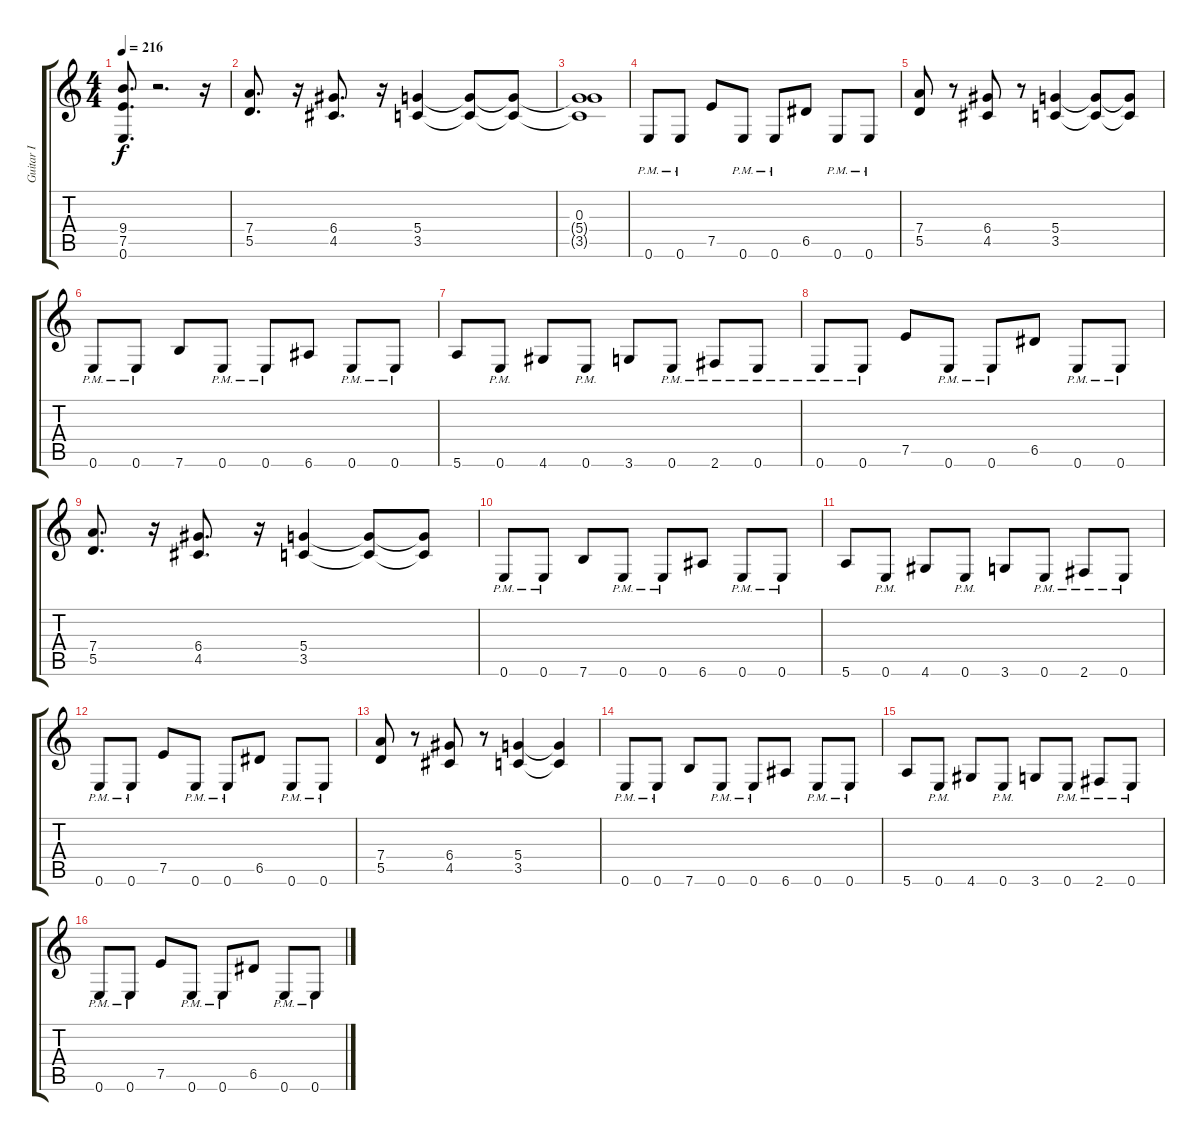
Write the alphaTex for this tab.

\track ("Guitar I" "Guitar I") {instrument distortionguitar}
\staff {score tabs}
\tuning (E4 B3 G3 D3 A2 E2) {hide}
\ts (4 4)
\tempo 216
\clef g2
\ks c
(9.4 7.5 0.6).8{d dy f instrument distortionguitar} r.2{d} r.16 |
(7.4 5.5).8{d} r.16 (6.4 4.5).8{d} r.16 (5.4 3.5).4 (5.4{t} 3.5{t}).8 (5.4{t} 3.5{t}).8 |
(0.3 5.4{t} 3.5{t}).1 |
0.6{pm}.8 0.6{pm}.8 7.5.8 0.6{pm}.8 0.6{pm}.8 6.5.8 0.6{pm}.8 0.6{pm}.8 |
(7.4 5.5).8 r.8 (6.4 4.5).8 r.8 (5.4 3.5).4 (5.4{t} 3.5{t}).8 (5.4{t} 3.5{t}).8 |
0.6{pm}.8 0.6{pm}.8 7.6.8 0.6{pm}.8 0.6{pm}.8 6.6.8 0.6{pm}.8 0.6{pm}.8 |
5.6.8 0.6{pm}.8 4.6.8 0.6{pm}.8 3.6.8 0.6{pm}.8 2.6{pm}.8 0.6{pm}.8 |
0.6{pm}.8 0.6{pm}.8 7.5.8 0.6{pm}.8 0.6{pm}.8 6.5.8 0.6{pm}.8 0.6{pm}.8 |
(7.4 5.5).8{d} r.16 (6.4 4.5).8{d} r.16 (5.4 3.5).4 (5.4{t} 3.5{t}).8 (5.4{t} 3.5{t}).8 |
0.6{pm}.8 0.6{pm}.8 7.6.8 0.6{pm}.8 0.6{pm}.8 6.6.8 0.6{pm}.8 0.6{pm}.8 |
5.6.8 0.6{pm}.8 4.6.8 0.6{pm}.8 3.6.8 0.6{pm}.8 2.6{pm}.8 0.6{pm}.8 |
0.6{pm}.8 0.6{pm}.8 7.5.8 0.6{pm}.8 0.6{pm}.8 6.5.8 0.6{pm}.8 0.6{pm}.8 |
(7.4 5.5).8 r.8 (6.4 4.5).8 r.8 (5.4 3.5).4 (5.4{t} 3.5{t}).4 |
0.6{pm}.8 0.6{pm}.8 7.6.8 0.6{pm}.8 0.6{pm}.8 6.6.8 0.6{pm}.8 0.6{pm}.8 |
5.6.8 0.6{pm}.8 4.6.8 0.6{pm}.8 3.6.8 0.6{pm}.8 2.6{pm}.8 0.6{pm}.8 |
0.6{pm}.8 0.6{pm}.8 7.5.8 0.6{pm}.8 0.6{pm}.8 6.5.8 0.6{pm}.8 0.6{pm}.8
